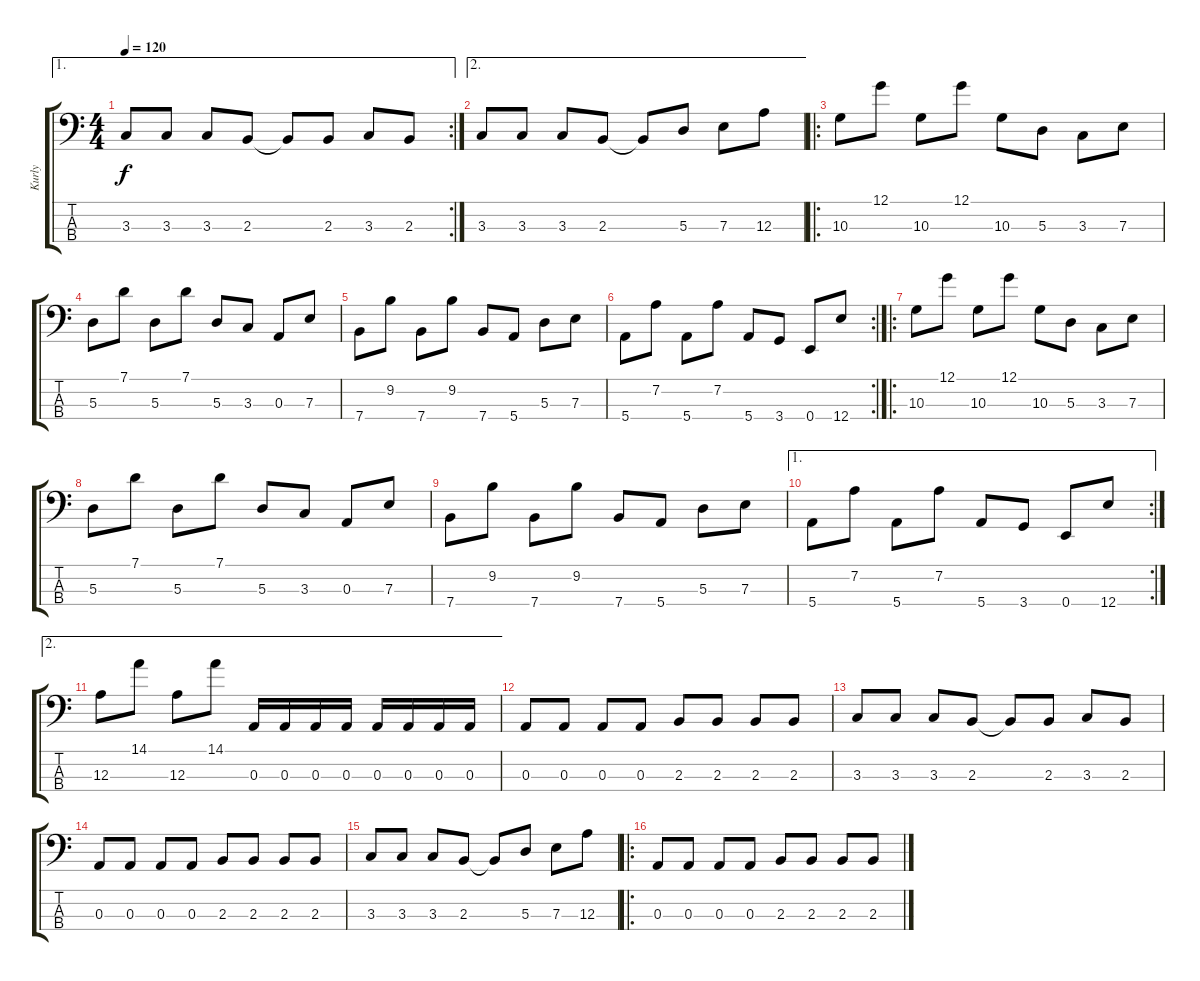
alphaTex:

\track ("Kurly" "Kurly") {instrument electricbassfinger}
\staff {score tabs}
\tuning (G2 D2 A1 E1) {hide}
\ae 1
\rc 2
\ts (4 4)
\tempo 120
\clef f4
\ks c
3.3.8{dy f} 3.3.8 3.3.8 2.3.8 2.3{t}.8 2.3.8 3.3.8 2.3.8 |
\ae 2
3.3.8 3.3.8 3.3.8 2.3.8 2.3{t}.8 5.3.8 7.3.8 12.3.8 |
\ro
10.3.8 12.1.8 10.3.8 12.1.8 10.3.8 5.3.8 3.3.8 7.3.8 |
5.3.8 7.1.8 5.3.8 7.1.8 5.3.8 3.3.8 0.3.8 7.3.8 |
7.4.8 9.2.8 7.4.8 9.2.8 7.4.8 5.4.8 5.3.8 7.3.8 |
\rc 2
5.4.8 7.2.8 5.4.8 7.2.8 5.4.8 3.4.8 0.4.8 12.4.8 |
\ro
10.3.8 12.1.8 10.3.8 12.1.8 10.3.8 5.3.8 3.3.8 7.3.8 |
5.3.8 7.1.8 5.3.8 7.1.8 5.3.8 3.3.8 0.3.8 7.3.8 |
7.4.8 9.2.8 7.4.8 9.2.8 7.4.8 5.4.8 5.3.8 7.3.8 |
\ae 1
\rc 2
5.4.8 7.2.8 5.4.8 7.2.8 5.4.8 3.4.8 0.4.8 12.4.8 |
\ae 2
12.3.8 14.1.8 12.3.8 14.1.8 0.3.16 0.3.16 0.3.16 0.3.16 0.3.16 0.3.16 0.3.16 0.3.16 |
0.3.8 0.3.8 0.3.8 0.3.8 2.3.8 2.3.8 2.3.8 2.3.8 |
3.3.8 3.3.8 3.3.8 2.3.8 2.3{t}.8 2.3.8 3.3.8 2.3.8 |
0.3.8 0.3.8 0.3.8 0.3.8 2.3.8 2.3.8 2.3.8 2.3.8 |
3.3.8 3.3.8 3.3.8 2.3.8 2.3{t}.8 5.3.8 7.3.8 12.3.8 |
\ro
0.3.8 0.3.8 0.3.8 0.3.8 2.3.8 2.3.8 2.3.8 2.3.8
